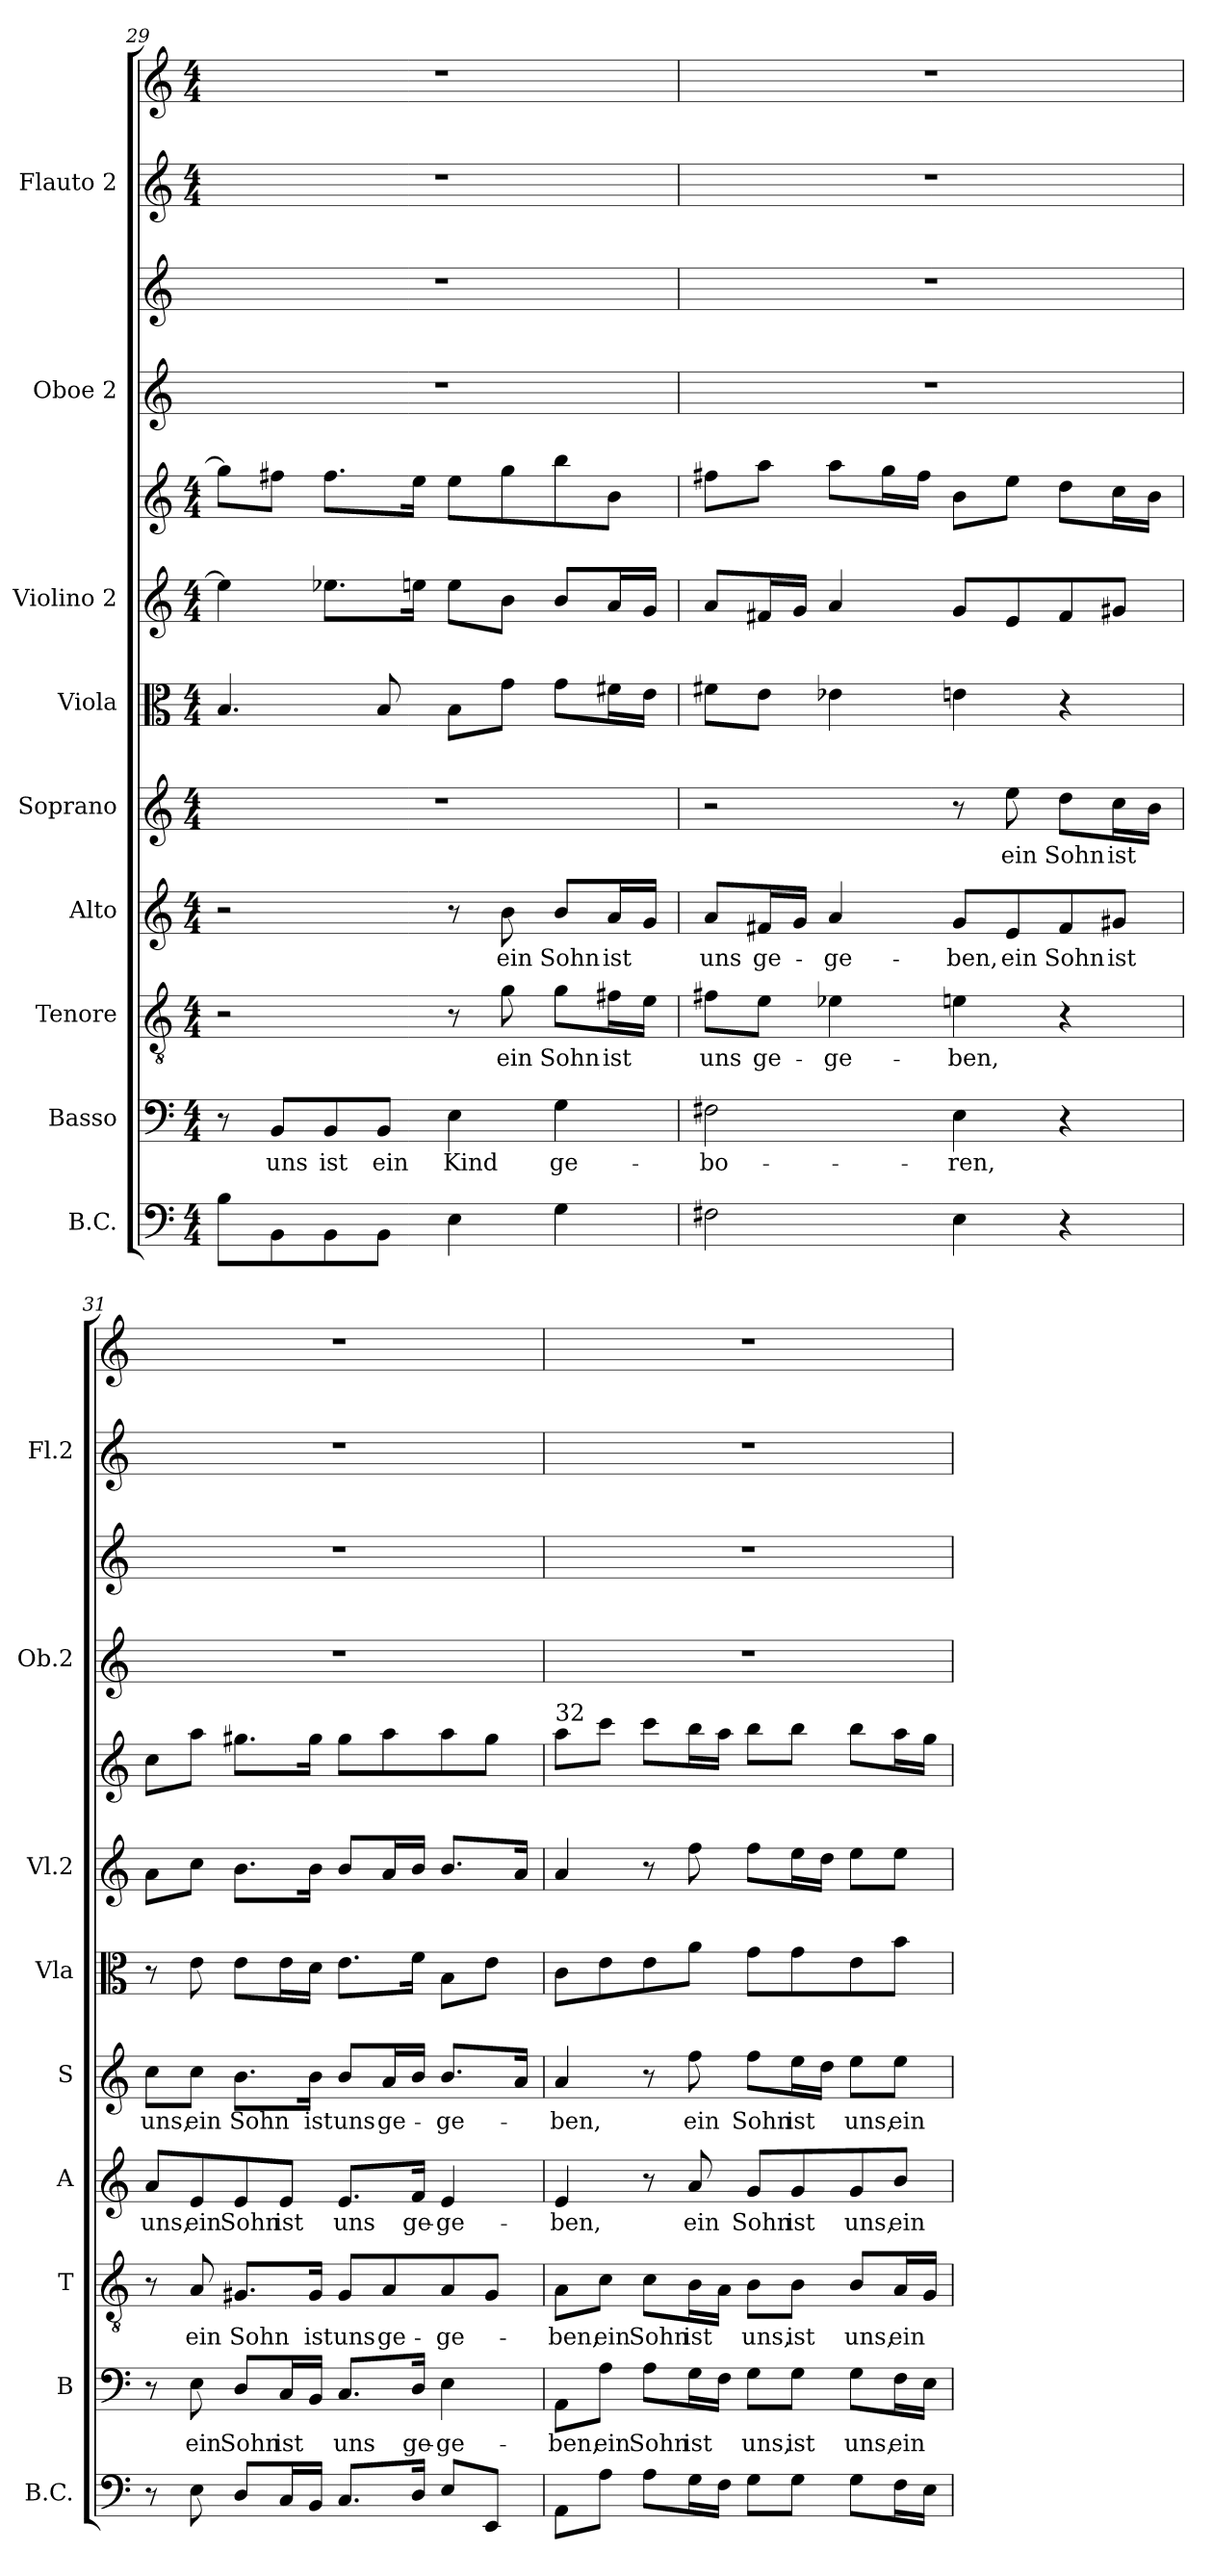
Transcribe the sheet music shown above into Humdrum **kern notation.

**kern	**kern	**text	**kern	**text	**kern	**text	**kern	**text	**kern	**kern	**kern	**kern	**kern	**kern	**kern
*part9	*part8	*part8	*part7	*part7	*part6	*part6	*part5	*part5	*part4	*part3	*part3	*part2	*part2	*part1	*part1
*staff12	*staff11	*staff11	*staff10	*staff10	*staff9	*staff9	*staff8	*staff8	*staff7	*staff6	*staff5	*staff4	*staff3	*staff2	*staff1
*I"B.C.	*I"Basso	*	*I"Tenore	*	*I"Alto	*	*I"Soprano	*	*I"Viola	*I"Violino 2	*	*I"Oboe 2	*	*I"Flauto 2	*
*I'B.C.	*I'B	*	*I'T	*	*I'A	*	*I'S	*	*I'Vla	*I'Vl.2	*	*I'Ob.2	*	*I'Fl.2	*
*clefF4	*clefF4	*	*clefGv2	*	*clefG2	*	*clefG2	*	*clefC3	*clefG2	*clefG2	*clefG2	*clefG2	*clefG2	*clefG2
*k[]	*k[]	*	*k[]	*	*k[]	*	*k[]	*	*k[]	*k[]	*k[]	*k[]	*k[]	*k[]	*k[]
*M4/4	*M4/4	*	*M4/4	*	*M4/4	*	*M4/4	*	*M4/4	*M4/4	*M4/4	*	*	*M4/4	*M4/4
=29	=29	=29	=29	=29	=29	=29	=29	=29	=29	=29	=29	=29	=29	=29	=29
8B\L	8r	.	2r	.	2r	.	1r	.	4.B/	4ee\]	8gg\L]	1r	1r	1r	1r
!	!	!LO:LY:b	!	!	!	!	!	!	!	!	!	!	!	!	!
8BB\	8BB/L	uns	.	.	.	.	.	.	.	.	8ff#X\J	.	.	.	.
!	!	!LO:LY:b	!	!	!	!	!	!	!	!	!	!	!	!	!
8BB\	8BB/	ist	.	.	.	.	.	.	.	8.ee-X\L	8.ff#\L	.	.	.	.
!	!	!LO:LY:b	!	!	!	!	!	!	!	!	!	!	!	!	!
8BB\J	8BB/J	ein	.	.	.	.	.	.	8B/	.	.	.	.	.	.
.	.	.	.	.	.	.	.	.	.	16een\Jk	16ee\Jk	.	.	.	.
!	!	!LO:LY:b	!	!	!	!	!	!	!	!	!	!	!	!	!
4E\	4E\	Kind	8r	.	8r	.	.	.	8B\L	8ee\L	8ee\L	.	.	.	.
!	!	!	!	!LO:LY:b	!	!LO:LY:b	!	!	!	!	!	!	!	!	!
.	.	.	8g\	ein	8b\	ein	.	.	8g\J	8b\J	8gg\	.	.	.	.
!	!	!LO:LY:b	!	!LO:LY:b	!	!LO:LY:b	!	!	!	!	!	!	!	!	!
4G\	4G\	ge-	8g\L	Sohn	8b/L	Sohn	.	.	8g\L	8b/L	8bb\	.	.	.	.
!	!	!	!	!LO:LY:b	!	!LO:LY:b	!	!	!	!	!	!	!	!	!
.	.	.	16f#X\L	ist	16a/L	ist	.	.	16f#X\L	16a/L	8b\J	.	.	.	.
.	.	.	16e\JJ	.	16g/JJ	.	.	.	16e\JJ	16g/JJ	.	.	.	.	.
=30	=30	=30	=30	=30	=30	=30	=30	=30	=30	=30	=30	=30	=30	=30	=30
!	!	!LO:LY:b	!	!LO:LY:b	!	!LO:LY:b	!	!	!	!	!	!	!	!	!
2F#X\	2F#X\	bo-	8f#X\L	uns	8a/L	uns	2r	.	8f#X\L	8a/L	8ff#X\L	1r	1r	1r	1r
!	!	!	!	!LO:LY:b	!	!LO:LY:b	!	!	!	!	!	!	!	!	!
.	.	.	8e\J	ge-	16f#X/L	ge-	.	.	8e\J	16f#X/L	8aa\J	.	.	.	.
.	.	.	.	.	16g/JJ	.	.	.	.	16g/JJ	.	.	.	.	.
!	!	!	!	!LO:LY:b	!	!LO:LY:b	!	!	!	!	!	!	!	!	!
.	.	.	4e-X\	ge-	4a/	ge-	.	.	4e-X\	4a/	8aa\L	.	.	.	.
.	.	.	.	.	.	.	.	.	.	.	16gg\L	.	.	.	.
.	.	.	.	.	.	.	.	.	.	.	16ff#\JJ	.	.	.	.
!	!	!LO:LY:b	!	!LO:LY:b	!	!LO:LY:b	!	!	!	!	!	!	!	!	!
4E\	4E\	ren,	4en\	ben,	8g/L	ben,	8r	.	4en\	8g/L	8b\L	.	.	.	.
!	!	!	!	!	!	!LO:LY:b	!	!LO:LY:b	!	!	!	!	!	!	!
.	.	.	.	.	8e/	ein	8ee\	ein	.	8e/	8ee\J	.	.	.	.
!	!	!	!	!	!	!LO:LY:b	!	!LO:LY:b	!	!	!	!	!	!	!
4r	4r	.	4r	.	8f#/	Sohn	8dd\L	Sohn	4r	8f#/	8dd\L	.	.	.	.
!	!	!	!	!	!	!LO:LY:b	!	!LO:LY:b	!	!	!	!	!	!	!
.	.	.	.	.	8g#X/J	ist	16cc\L	ist	.	8g#X/J	16cc\L	.	.	.	.
.	.	.	.	.	.	.	16b\JJ	.	.	.	16b\JJ	.	.	.	.
!!LO:PB:g=z
=31	=31	=31	=31	=31	=31	=31	=31	=31	=31	=31	=31	=31	=31	=31	=31
!	!	!	!	!	!	!LO:LY:b	!	!LO:LY:b	!	!	!	!	!	!	!
8r	8r	.	8r	.	8a/L	uns,	8cc\L	uns,	8r	8a\L	8cc\L	1r	1r	1r	1r
!	!	!LO:LY:b	!	!LO:LY:b	!	!LO:LY:b	!	!LO:LY:b	!	!	!	!	!	!	!
8E\	8E\	ein	8A/	ein	8e/	ein	8cc\J	ein	8e\	8cc\J	8aa\J	.	.	.	.
!	!	!LO:LY:b	!	!LO:LY:b	!	!LO:LY:b	!	!LO:LY:b	!	!	!	!	!	!	!
8D/L	8D/L	Sohn	8.G#X/L	Sohn	8e/	Sohn	8.b\L	Sohn	8e\L	8.b\L	8.gg#X\L	.	.	.	.
!	!	!LO:LY:b	!	!	!	!LO:LY:b	!	!	!	!	!	!	!	!	!
16C/L	16C/L	ist	.	.	8e/J	ist	.	.	16e\L	.	.	.	.	.	.
!	!	!	!	!LO:LY:b	!	!	!	!LO:LY:b	!	!	!	!	!	!	!
16BB/JJ	16BB/JJ	.	16G#/Jk	ist	.	.	16b\Jk	ist	16d\JJ	16b\Jk	16gg#\Jk	.	.	.	.
!	!	!LO:LY:b	!	!LO:LY:b	!	!LO:LY:b	!	!LO:LY:b	!	!	!	!	!	!	!
8.C/L	8.C/L	uns	8G#/L	uns	8.e/L	uns	8b/L	uns	8.e\L	8b/L	8gg#\L	.	.	.	.
!	!	!	!	!LO:LY:b	!	!	!	!LO:LY:b	!	!	!	!	!	!	!
.	.	.	8A/	ge-	.	.	16a/L	ge-	.	16a/L	8aa\	.	.	.	.
!	!	!LO:LY:b	!	!	!	!LO:LY:b	!	!	!	!	!	!	!	!	!
16D/Jk	16D/Jk	ge-	.	.	16f/Jk	ge-	16b/JJ	.	16f\Jk	16b/JJ	.	.	.	.	.
!	!	!LO:LY:b	!	!LO:LY:b	!	!LO:LY:b	!	!LO:LY:b	!	!	!	!	!	!	!
8E/L	4E\	ge-	8A/	ge-	4e/	ge-	8.b/L	ge-	8B\L	8.b/L	8aa\	.	.	.	.
8EE/J	.	.	8G#/J	.	.	.	.	.	8e\J	.	8gg#\J	.	.	.	.
.	.	.	.	.	.	.	16a/Jk	.	.	16a/Jk	.	.	.	.	.
!!LO:PB:g=z
=32	=32	=32	=32	=32	=32	=32	=32	=32	=32	=32	=32	=32	=32	=32	=32
!	!	!	!	!	!	!	!	!	!	!	!LO:TX:a:t=32	!	!	!	!
!	!	!LO:LY:b	!	!LO:LY:b	!	!LO:LY:b	!	!LO:LY:b	!	!	!	!	!	!	!
8AA\L	8AA\L	ben,	8A\L	ben,	4e/	ben,	4a/	ben,	8c\L	4a/	8aa\L	1r	1r	1r	1r
!	!	!LO:LY:b	!	!LO:LY:b	!	!	!	!	!	!	!	!	!	!	!
8A\J	8A\J	ein	8c\J	ein	.	.	.	.	8e\	.	8ccc\J	.	.	.	.
!	!	!LO:LY:b	!	!LO:LY:b	!	!	!	!	!	!	!	!	!	!	!
8A\L	8A\L	Sohn	8c\L	Sohn	8r	.	8r	.	8e\	8r	8ccc\L	.	.	.	.
!	!	!LO:LY:b	!	!LO:LY:b	!	!LO:LY:b	!	!LO:LY:b	!	!	!	!	!	!	!
16G\L	16G\L	ist	16B\L	ist	8a/	ein	8ff\	ein	8a\J	8ff\	16bb\L	.	.	.	.
16F\JJ	16F\JJ	.	16A\JJ	.	.	.	.	.	.	.	16aa\JJ	.	.	.	.
!	!	!LO:LY:b	!	!LO:LY:b	!	!LO:LY:b	!	!LO:LY:b	!	!	!	!	!	!	!
8G\L	8G\L	uns,	8B\L	uns,	8g/L	Sohn	8ff\L	Sohn	8g\L	8ff\L	8bb\L	.	.	.	.
!	!	!LO:LY:b	!	!LO:LY:b	!	!LO:LY:b	!	!LO:LY:b	!	!	!	!	!	!	!
8G\J	8G\J	ist	8B\J	ist	8g/	ist	16ee\L	ist	8g\	16ee\L	8bb\J	.	.	.	.
.	.	.	.	.	.	.	16dd\JJ	.	.	16dd\JJ	.	.	.	.	.
!	!	!LO:LY:b	!	!LO:LY:b	!	!LO:LY:b	!	!LO:LY:b	!	!	!	!	!	!	!
8G\L	8G\L	uns,	8B/L	uns,	8g/	uns,	8ee\L	uns,	8e\	8ee\L	8bb\L	.	.	.	.
!	!	!LO:LY:b	!	!LO:LY:b	!	!LO:LY:b	!	!LO:LY:b	!	!	!	!	!	!	!
16F\L	16F\L	ein	16A/L	ein	8b/J	ein	8ee\J	ein	8b\J	8ee\J	16aa\L	.	.	.	.
16E\JJ	16E\JJ	.	16G/JJ	.	.	.	.	.	.	.	16gg\JJ	.	.	.	.
=	=	=	=	=	=	=	=	=	=	=	=	=	=	=	=
*-	*-	*-	*-	*-	*-	*-	*-	*-	*-	*-	*-	*-	*-	*-	*-
